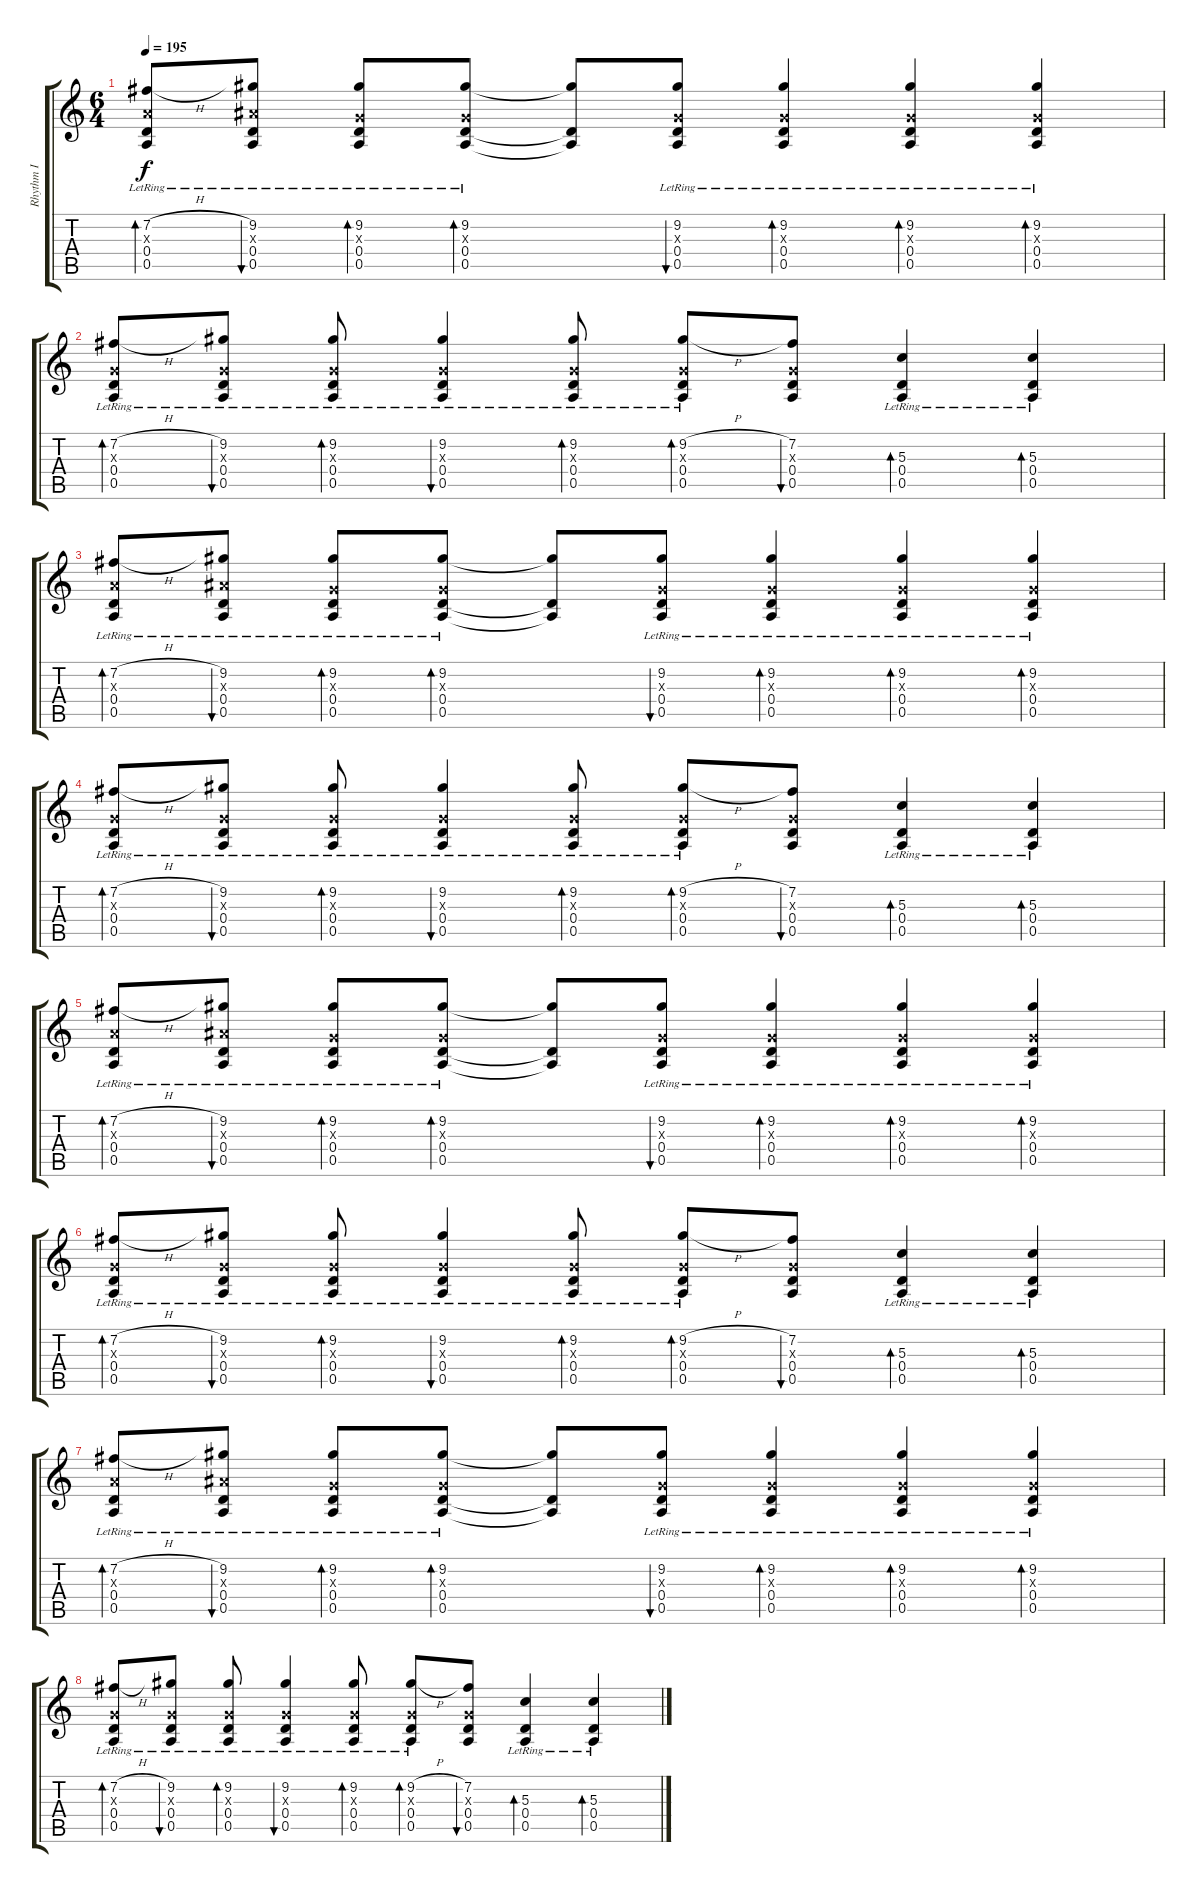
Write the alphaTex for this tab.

\track ("Rhythm I" "Rhythm I") {instrument overdrivenguitar}
\staff {score tabs}
\tuning (E4 B3 G3 D3 A2 D2) {hide}
\ts (6 4)
\tempo 195
\clef g2
\ks c
(7.2{h} 2.3{x} 0.4{lr} 0.5{lr}).8{bd 60 dy f} (9.2{lr} 3.3{x} 0.4{lr} 0.5{lr}).8{bu 60} (9.2{lr} 0.3{x} 0.4{lr} 0.5{lr}).8{bd 60} (9.2{lr} 0.3{x} 0.4{lr} 0.5{lr}).8{bd 60} (9.2{t} 0.4{t} 0.5{t}).8 (9.2{lr} 0.3{x} 0.4{lr} 0.5{lr}).8{bu 60} (9.2{lr} 0.3{x} 0.4{lr} 0.5{lr}).4{bd 60} (9.2{lr} 0.3{x} 0.4{lr} 0.5{lr}).4{bd 60} (9.2{lr} 0.3{x} 0.4{lr} 0.5{lr}).4{bd 60} |
(7.2{h} 0.3{x} 0.4{lr} 0.5{lr}).8{bd 60} (9.2{lr} 0.3{x} 0.4{lr} 0.5{lr}).8{bu 60} (9.2{lr} 0.3{x} 0.4{lr} 0.5{lr}).8{bd 60} (9.2{lr} 0.3{x} 0.4{lr} 0.5{lr}).4{bu 60} (9.2{lr} 0.3{x} 0.4{lr} 0.5{lr}).8{bd 60} (9.2{h} 0.3{x} 0.4{lr} 0.5{lr}).8{bd 60} (7.2 0.3{x} 0.4 0.5).8{bu 60} (5.3{lr} 0.4{lr} 0.5{lr}).4{bd 60} (5.3{lr} 0.4{lr} 0.5{lr}).4{bd 60} |
(7.2{h} 2.3{x} 0.4{lr} 0.5{lr}).8{bd 60} (9.2{lr} 3.3{x} 0.4{lr} 0.5{lr}).8{bu 60} (9.2{lr} 0.3{x} 0.4{lr} 0.5{lr}).8{bd 60} (9.2{lr} 0.3{x} 0.4{lr} 0.5{lr}).8{bd 60} (9.2{t} 0.4{t} 0.5{t}).8 (9.2{lr} 0.3{x} 0.4{lr} 0.5{lr}).8{bu 60} (9.2{lr} 0.3{x} 0.4{lr} 0.5{lr}).4{bd 60} (9.2{lr} 0.3{x} 0.4{lr} 0.5{lr}).4{bd 60} (9.2{lr} 0.3{x} 0.4{lr} 0.5{lr}).4{bd 60} |
(7.2{h} 0.3{x} 0.4{lr} 0.5{lr}).8{bd 60} (9.2{lr} 0.3{x} 0.4{lr} 0.5{lr}).8{bu 60} (9.2{lr} 0.3{x} 0.4{lr} 0.5{lr}).8{bd 60} (9.2{lr} 0.3{x} 0.4{lr} 0.5{lr}).4{bu 60} (9.2{lr} 0.3{x} 0.4{lr} 0.5{lr}).8{bd 60} (9.2{h} 0.3{x} 0.4{lr} 0.5{lr}).8{bd 60} (7.2 0.3{x} 0.4 0.5).8{bu 60} (5.3{lr} 0.4{lr} 0.5{lr}).4{bd 60} (5.3{lr} 0.4{lr} 0.5{lr}).4{bd 60} |
(7.2{h} 2.3{x} 0.4{lr} 0.5{lr}).8{bd 60} (9.2{lr} 3.3{x} 0.4{lr} 0.5{lr}).8{bu 60} (9.2{lr} 0.3{x} 0.4{lr} 0.5{lr}).8{bd 60} (9.2{lr} 0.3{x} 0.4{lr} 0.5{lr}).8{bd 60} (9.2{t} 0.4{t} 0.5{t}).8 (9.2{lr} 0.3{x} 0.4{lr} 0.5{lr}).8{bu 60} (9.2{lr} 0.3{x} 0.4{lr} 0.5{lr}).4{bd 60} (9.2{lr} 0.3{x} 0.4{lr} 0.5{lr}).4{bd 60} (9.2{lr} 0.3{x} 0.4{lr} 0.5{lr}).4{bd 60} |
(7.2{h} 0.3{x} 0.4{lr} 0.5{lr}).8{bd 60} (9.2{lr} 0.3{x} 0.4{lr} 0.5{lr}).8{bu 60} (9.2{lr} 0.3{x} 0.4{lr} 0.5{lr}).8{bd 60} (9.2{lr} 0.3{x} 0.4{lr} 0.5{lr}).4{bu 60} (9.2{lr} 0.3{x} 0.4{lr} 0.5{lr}).8{bd 60} (9.2{h} 0.3{x} 0.4{lr} 0.5{lr}).8{bd 60} (7.2 0.3{x} 0.4 0.5).8{bu 60} (5.3{lr} 0.4{lr} 0.5{lr}).4{bd 60} (5.3{lr} 0.4{lr} 0.5{lr}).4{bd 60} |
(7.2{h} 2.3{x} 0.4{lr} 0.5{lr}).8{bd 60} (9.2{lr} 3.3{x} 0.4{lr} 0.5{lr}).8{bu 60} (9.2{lr} 0.3{x} 0.4{lr} 0.5{lr}).8{bd 60} (9.2{lr} 0.3{x} 0.4{lr} 0.5{lr}).8{bd 60} (9.2{t} 0.4{t} 0.5{t}).8 (9.2{lr} 0.3{x} 0.4{lr} 0.5{lr}).8{bu 60} (9.2{lr} 0.3{x} 0.4{lr} 0.5{lr}).4{bd 60} (9.2{lr} 0.3{x} 0.4{lr} 0.5{lr}).4{bd 60} (9.2{lr} 0.3{x} 0.4{lr} 0.5{lr}).4{bd 60} |
(7.2{h} 0.3{x} 0.4{lr} 0.5{lr}).8{bd 60} (9.2{lr} 0.3{x} 0.4{lr} 0.5{lr}).8{bu 60} (9.2{lr} 0.3{x} 0.4{lr} 0.5{lr}).8{bd 60} (9.2{lr} 0.3{x} 0.4{lr} 0.5{lr}).4{bu 60} (9.2{lr} 0.3{x} 0.4{lr} 0.5{lr}).8{bd 60} (9.2{h} 0.3{x} 0.4{lr} 0.5{lr}).8{bd 60} (7.2 0.3{x} 0.4 0.5).8{bu 60} (5.3{lr} 0.4{lr} 0.5{lr}).4{bd 60} (5.3{lr} 0.4{lr} 0.5{lr}).4{bd 60}
